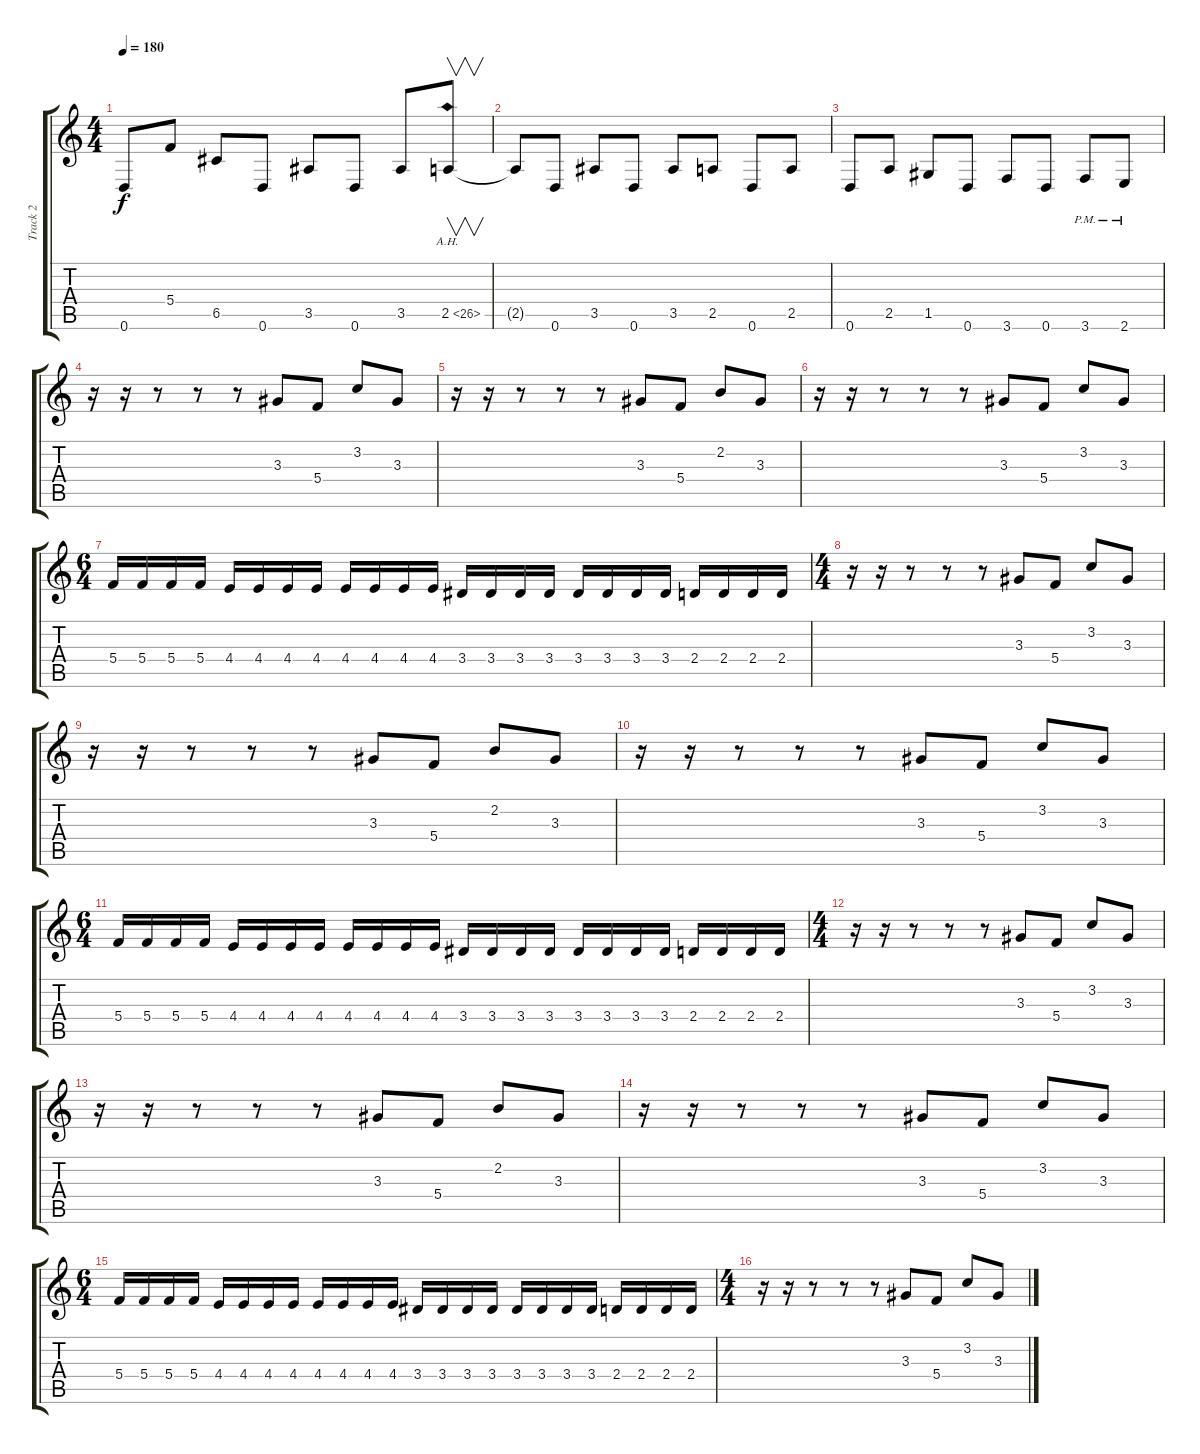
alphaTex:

\track ("Track 2" "Track 2") {instrument distortionguitar}
\staff {score tabs}
\tuning (D4 A3 F3 C3 G2 D2) {hide}
\ts (4 4)
\tempo 180
\clef g2
\ks c
0.6.8{dy f} 5.4.8 6.5.8 0.6.8 3.5.8 0.6.8 3.5.8 2.5{ah 24}.8{v} |
2.5{t}.8 0.6.8 3.5.8 0.6.8 3.5.8 2.5.8 0.6.8 2.5.8 |
0.6.8 2.5.8 1.5.8 0.6.8 3.6.8 0.6.8 3.6{pm}.8 2.6{pm}.8 |
r.16 r.16 r.8 r.8 r.8 3.3.8 5.4.8 3.2.8 3.3.8 |
r.16 r.16 r.8 r.8 r.8 3.3.8 5.4.8 2.2.8 3.3.8 |
r.16 r.16 r.8 r.8 r.8 3.3.8 5.4.8 3.2.8 3.3.8 |
\ts (6 4)
5.4.16 5.4.16 5.4.16 5.4.16 4.4.16 4.4.16 4.4.16 4.4.16 4.4.16 4.4.16 4.4.16 4.4.16 3.4.16 3.4.16 3.4.16 3.4.16 3.4.16 3.4.16 3.4.16 3.4.16 2.4.16 2.4.16 2.4.16 2.4.16 |
\ts (4 4)
r.16 r.16 r.8 r.8 r.8 3.3.8 5.4.8 3.2.8 3.3.8 |
r.16 r.16 r.8 r.8 r.8 3.3.8 5.4.8 2.2.8 3.3.8 |
r.16 r.16 r.8 r.8 r.8 3.3.8 5.4.8 3.2.8 3.3.8 |
\ts (6 4)
5.4.16 5.4.16 5.4.16 5.4.16 4.4.16 4.4.16 4.4.16 4.4.16 4.4.16 4.4.16 4.4.16 4.4.16 3.4.16 3.4.16 3.4.16 3.4.16 3.4.16 3.4.16 3.4.16 3.4.16 2.4.16 2.4.16 2.4.16 2.4.16 |
\ts (4 4)
r.16 r.16 r.8 r.8 r.8 3.3.8 5.4.8 3.2.8 3.3.8 |
r.16 r.16 r.8 r.8 r.8 3.3.8 5.4.8 2.2.8 3.3.8 |
r.16 r.16 r.8 r.8 r.8 3.3.8 5.4.8 3.2.8 3.3.8 |
\ts (6 4)
5.4.16 5.4.16 5.4.16 5.4.16 4.4.16 4.4.16 4.4.16 4.4.16 4.4.16 4.4.16 4.4.16 4.4.16 3.4.16 3.4.16 3.4.16 3.4.16 3.4.16 3.4.16 3.4.16 3.4.16 2.4.16 2.4.16 2.4.16 2.4.16 |
\ts (4 4)
r.16 r.16 r.8 r.8 r.8 3.3.8 5.4.8 3.2.8 3.3.8
